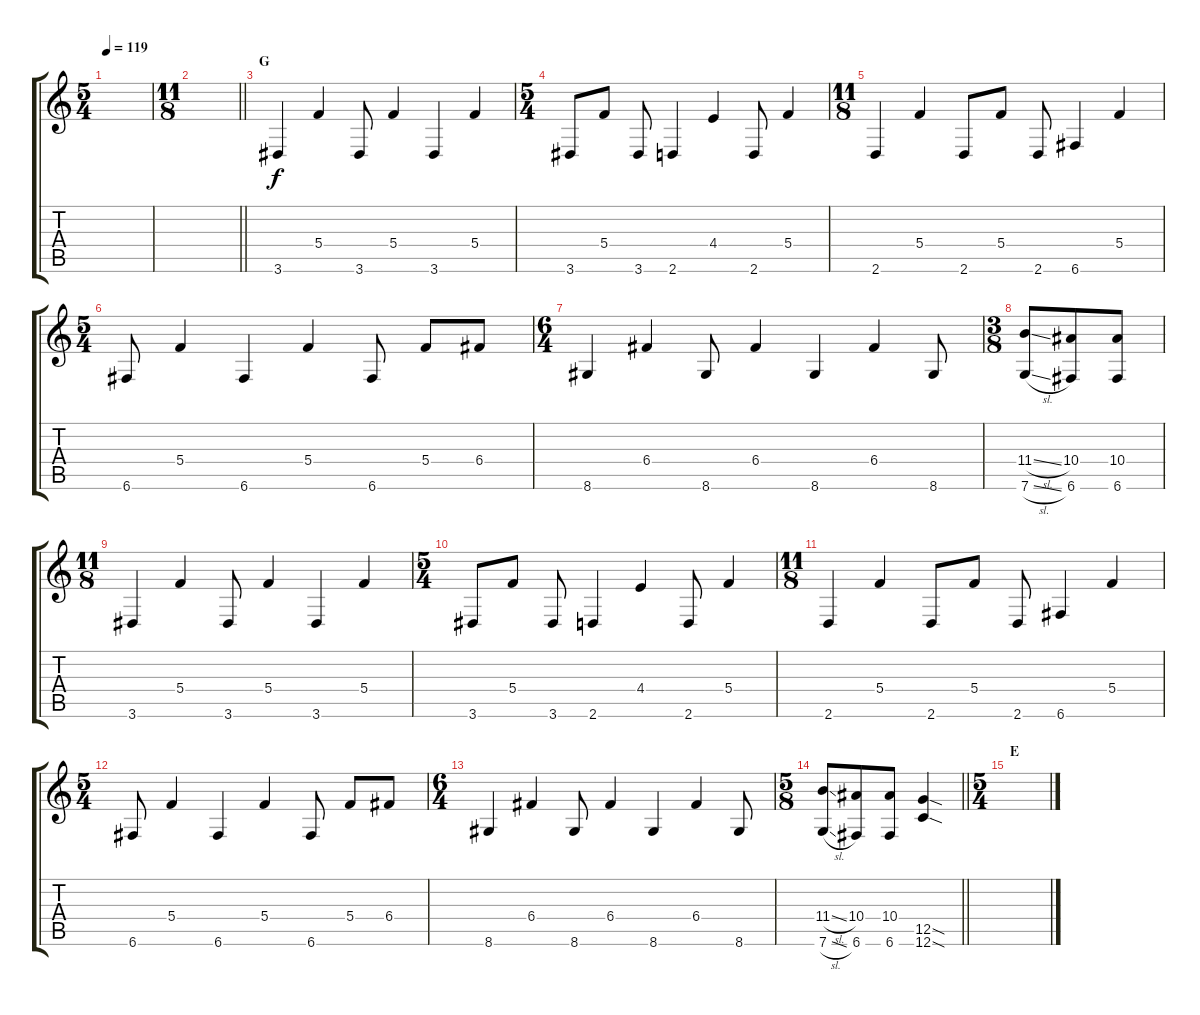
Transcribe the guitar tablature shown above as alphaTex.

\track "" {instrument overdrivenguitar}
\staff {score tabs}
\tuning (D4 A3 F3 C3 G2 C2) {hide}
\ts (5 4)
\tempo 119
\clef g2
\ks c
|
\ts (11 8)
\barLineRight lightlight
|
\section ("" "G")
3.6.4 5.4.4 3.6.8 5.4.4 3.6.4 5.4.4 |
\ts (5 4)
3.6.8 5.4.8 3.6.8 2.6.4 4.4.4 2.6.8 5.4.4 |
\ts (11 8)
2.6.4 5.4.4 2.6.8 5.4.8 2.6.8 6.6.4 5.4.4 |
\ts (5 4)
6.6.8 5.4.4 6.6.4 5.4.4 6.6.8 5.4.8 6.4.8 |
\ts (6 4)
8.6.4 6.4.4 8.6.8 6.4.4 8.6.4 6.4.4 8.6.8 |
\ts (3 8)
(11.4{sl} 7.6{sl}).8 (10.4 6.6).8 (10.4 6.6).8 |
\ts (11 8)
3.6.4 5.4.4 3.6.8 5.4.4 3.6.4 5.4.4 |
\ts (5 4)
3.6.8 5.4.8 3.6.8 2.6.4 4.4.4 2.6.8 5.4.4 |
\ts (11 8)
2.6.4 5.4.4 2.6.8 5.4.8 2.6.8 6.6.4 5.4.4 |
\ts (5 4)
6.6.8 5.4.4 6.6.4 5.4.4 6.6.8 5.4.8 6.4.8 |
\ts (6 4)
8.6.4 6.4.4 8.6.8 6.4.4 8.6.4 6.4.4 8.6.8 |
\ts (5 8)
\barLineRight lightlight
(11.4{sl} 7.6{sl}).8 (10.4 6.6).8 (10.4 6.6).8 (12.5{sod} 12.6{sod}).4 |
\ts (5 4)
\section ("" "E")
